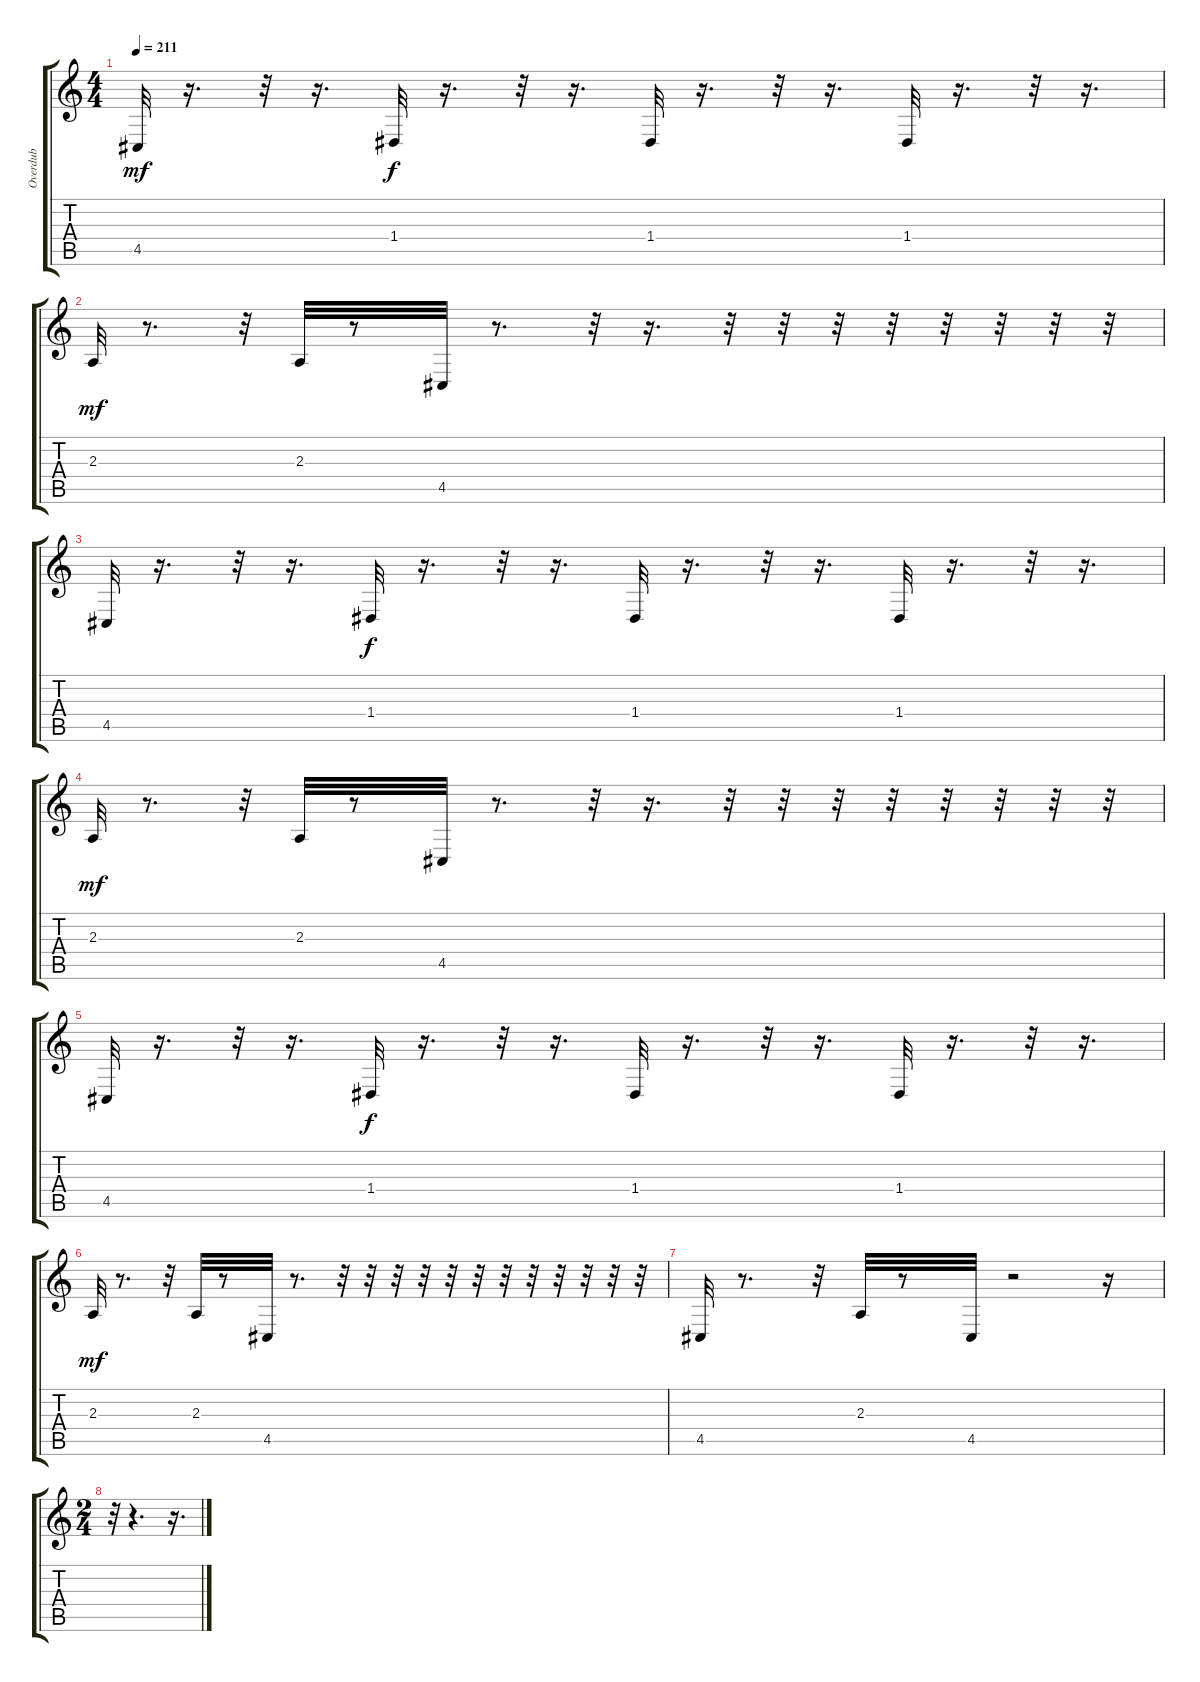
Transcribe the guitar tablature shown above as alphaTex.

\track ("Overdub" "Overdub") {instrument acousticgrandpiano}
\staff {score tabs}
\tuning (E4 B3 G3 D3 A2 E2) {hide}
\ts (4 4)
\tempo 211
\clef g2
\ks c
4.5.32{dy mf} r.16{d} r.32 r.16{d} 1.4.32{dy f} r.16{d} r.32 r.16{d} 1.4.32 r.16{d} r.32 r.16{d} 1.4.32 r.16{d} r.32 r.16{d} |
2.3.32{dy mf} r.8{d} r.32 2.3.32 r.8 4.5.32 r.8{d} r.32 r.16{d} r.32 r.32 r.32 r.32 r.32 r.32 r.32 r.32 |
4.5.32 r.16{d} r.32 r.16{d} 1.4.32{dy f} r.16{d} r.32 r.16{d} 1.4.32 r.16{d} r.32 r.16{d} 1.4.32 r.16{d} r.32 r.16{d} |
2.3.32{dy mf} r.8{d} r.32 2.3.32 r.8 4.5.32 r.8{d} r.32 r.16{d} r.32 r.32 r.32 r.32 r.32 r.32 r.32 r.32 |
4.5.32 r.16{d} r.32 r.16{d} 1.4.32{dy f} r.16{d} r.32 r.16{d} 1.4.32 r.16{d} r.32 r.16{d} 1.4.32 r.16{d} r.32 r.16{d} |
2.3.32{dy mf} r.8{d} r.32 2.3.32 r.8 4.5.32 r.8{d} r.32 r.32 r.32 r.32 r.32 r.32 r.32 r.32 r.32 r.32 r.32 r.32 |
4.5.32 r.8{d} r.32 2.3.32 r.8 4.5.32 r.2 r.16 |
\ts (2 4)
r.32 r.4{d} r.16{d}
